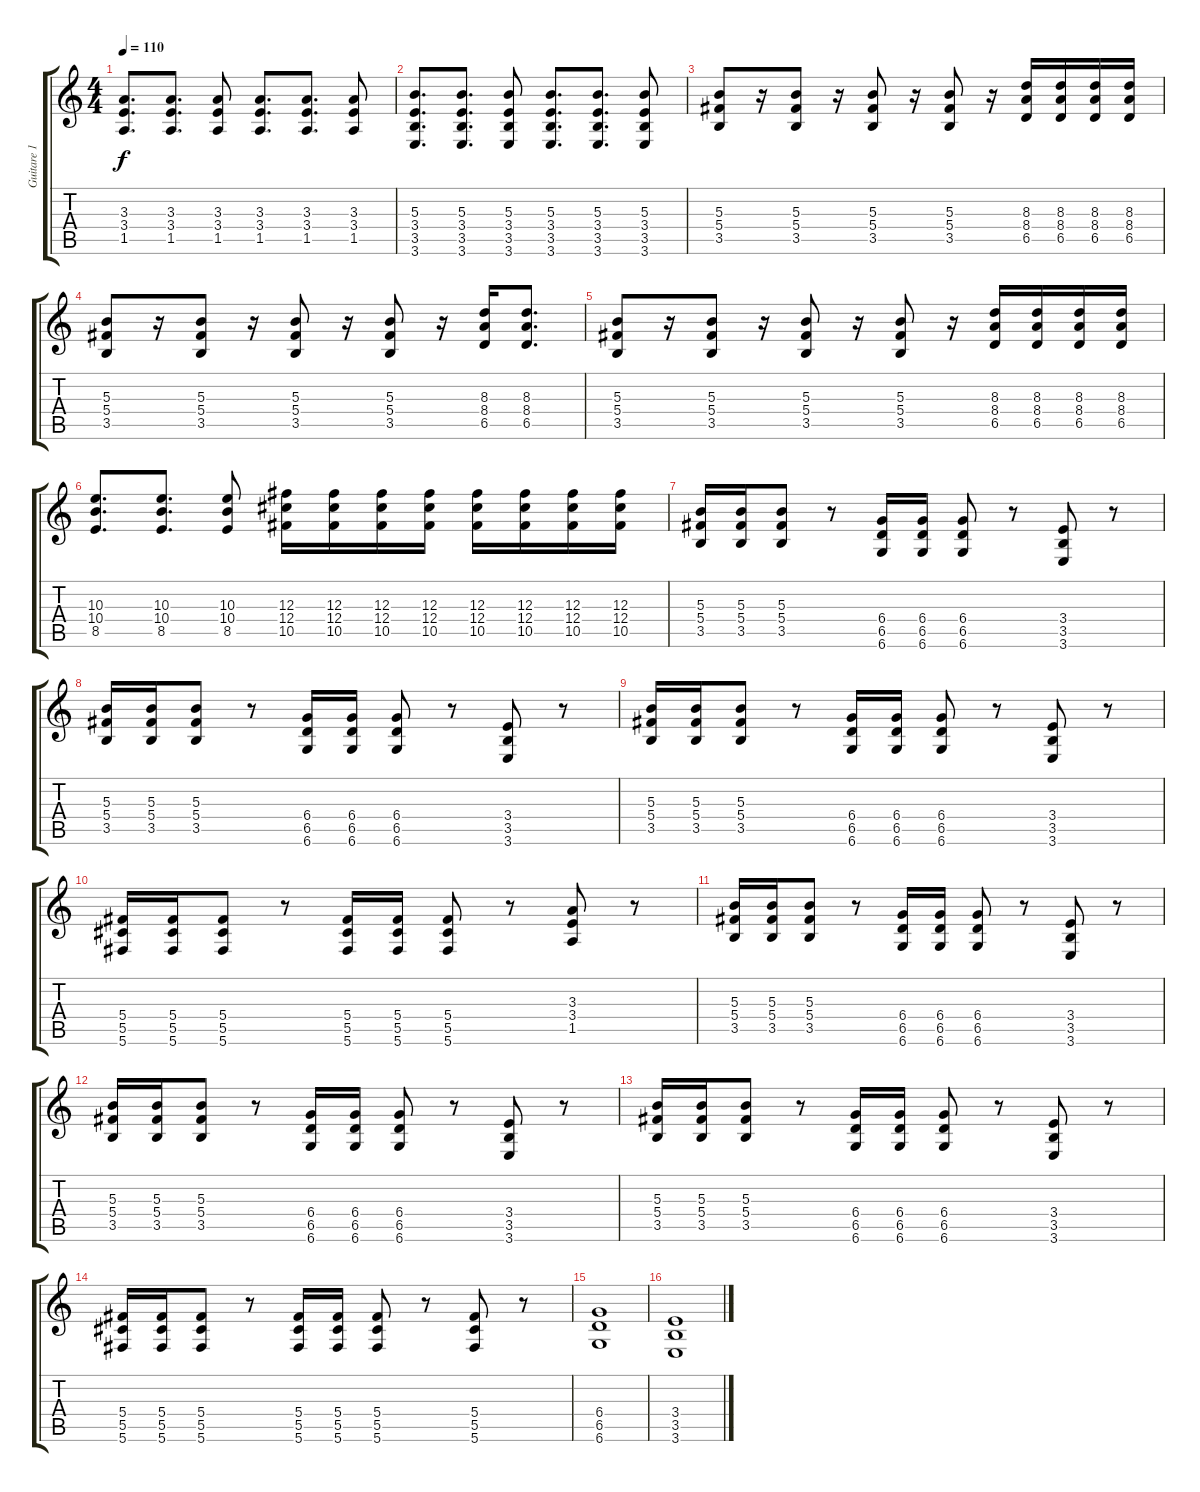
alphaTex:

\track ("Guitare 1" "Guitare 1") {instrument distortionguitar}
\staff {score tabs}
\tuning (Eb4 Bb3 Gb3 Db3 Ab2 Db2) {hide}
\ts (4 4)
\tempo 110
\clef g2
\ks c
(3.3 3.4 1.5).8{d dy f} (3.3 3.4 1.5).8{d} (3.3 3.4 1.5).8 (3.3 3.4 1.5).8{d} (3.3 3.4 1.5).8{d} (3.3 3.4 1.5).8 |
(5.3 3.4 3.5 3.6).8{d} (5.3 3.4 3.5 3.6).8{d} (5.3 3.4 3.5 3.6).8 (5.3 3.4 3.5 3.6).8{d} (5.3 3.4 3.5 3.6).8{d} (5.3 3.4 3.5 3.6).8 |
(5.3 5.4 3.5).8 r.16 (5.3 5.4 3.5).8 r.16 (5.3 5.4 3.5).8 r.16 (5.3 5.4 3.5).8 r.16 (8.3 8.4 6.5).16 (8.3 8.4 6.5).16 (8.3 8.4 6.5).16 (8.3 8.4 6.5).16 |
(5.3 5.4 3.5).8 r.16 (5.3 5.4 3.5).8 r.16 (5.3 5.4 3.5).8 r.16 (5.3 5.4 3.5).8 r.16 (8.3 8.4 6.5).16 (8.3 8.4 6.5).8{d} |
(5.3 5.4 3.5).8 r.16 (5.3 5.4 3.5).8 r.16 (5.3 5.4 3.5).8 r.16 (5.3 5.4 3.5).8 r.16 (8.3 8.4 6.5).16 (8.3 8.4 6.5).16 (8.3 8.4 6.5).16 (8.3 8.4 6.5).16 |
(10.3 10.4 8.5).8{d} (10.3 10.4 8.5).8{d} (10.3 10.4 8.5).8 (12.3 12.4 10.5).16 (12.3 12.4 10.5).16 (12.3 12.4 10.5).16 (12.3 12.4 10.5).16 (12.3 12.4 10.5).16 (12.3 12.4 10.5).16 (12.3 12.4 10.5).16 (12.3 12.4 10.5).16 |
(5.3 5.4 3.5).16 (5.3 5.4 3.5).16 (5.3 5.4 3.5).8 r.8 (6.4 6.5 6.6).16 (6.4 6.5 6.6).16 (6.4 6.5 6.6).8 r.8 (3.4 3.5 3.6).8 r.8 |
(5.3 5.4 3.5).16 (5.3 5.4 3.5).16 (5.3 5.4 3.5).8 r.8 (6.4 6.5 6.6).16 (6.4 6.5 6.6).16 (6.4 6.5 6.6).8 r.8 (3.4 3.5 3.6).8 r.8 |
(5.3 5.4 3.5).16 (5.3 5.4 3.5).16 (5.3 5.4 3.5).8 r.8 (6.4 6.5 6.6).16 (6.4 6.5 6.6).16 (6.4 6.5 6.6).8 r.8 (3.4 3.5 3.6).8 r.8 |
(5.4 5.5 5.6).16 (5.4 5.5 5.6).16 (5.4 5.5 5.6).8 r.8 (5.4 5.5 5.6).16 (5.4 5.5 5.6).16 (5.4 5.5 5.6).8 r.8 (3.3 3.4 1.5).8 r.8 |
(5.3 5.4 3.5).16 (5.3 5.4 3.5).16 (5.3 5.4 3.5).8 r.8 (6.4 6.5 6.6).16 (6.4 6.5 6.6).16 (6.4 6.5 6.6).8 r.8 (3.4 3.5 3.6).8 r.8 |
(5.3 5.4 3.5).16 (5.3 5.4 3.5).16 (5.3 5.4 3.5).8 r.8 (6.4 6.5 6.6).16 (6.4 6.5 6.6).16 (6.4 6.5 6.6).8 r.8 (3.4 3.5 3.6).8 r.8 |
(5.3 5.4 3.5).16 (5.3 5.4 3.5).16 (5.3 5.4 3.5).8 r.8 (6.4 6.5 6.6).16 (6.4 6.5 6.6).16 (6.4 6.5 6.6).8 r.8 (3.4 3.5 3.6).8 r.8 |
(5.4 5.5 5.6).16 (5.4 5.5 5.6).16 (5.4 5.5 5.6).8 r.8 (5.4 5.5 5.6).16 (5.4 5.5 5.6).16 (5.4 5.5 5.6).8 r.8 (5.4 5.5 5.6).8 r.8 |
(6.4 6.5 6.6).1 |
(3.4 3.5 3.6).1
